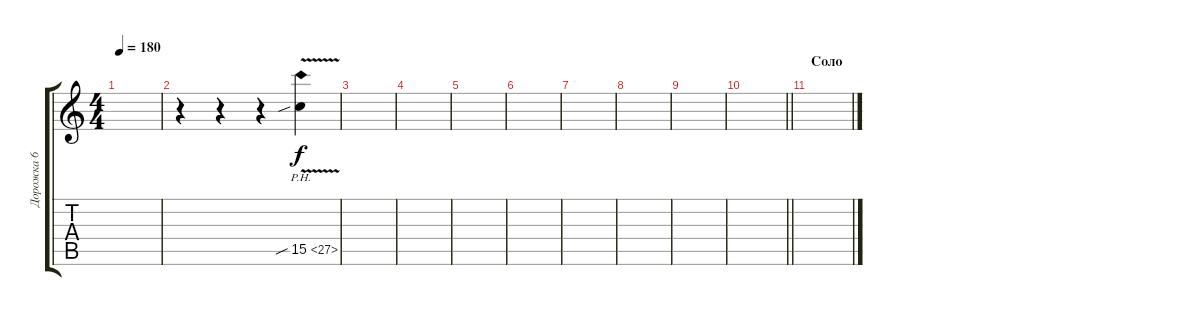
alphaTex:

\track ("Дорожка 6" "Дорожка 6") {instrument distortionguitar}
\staff {score tabs}
\tuning (E4 B3 G3 D3 A2 E2) {hide}
\ts (4 4)
\tempo 180
\clef g2
\ks c
|
r.4 r.4 r.4 15.5{ph 12 v sib}.4 |
|
|
|
|
|
|
|
\barLineRight lightlight
|
\section ("" "Соло")
